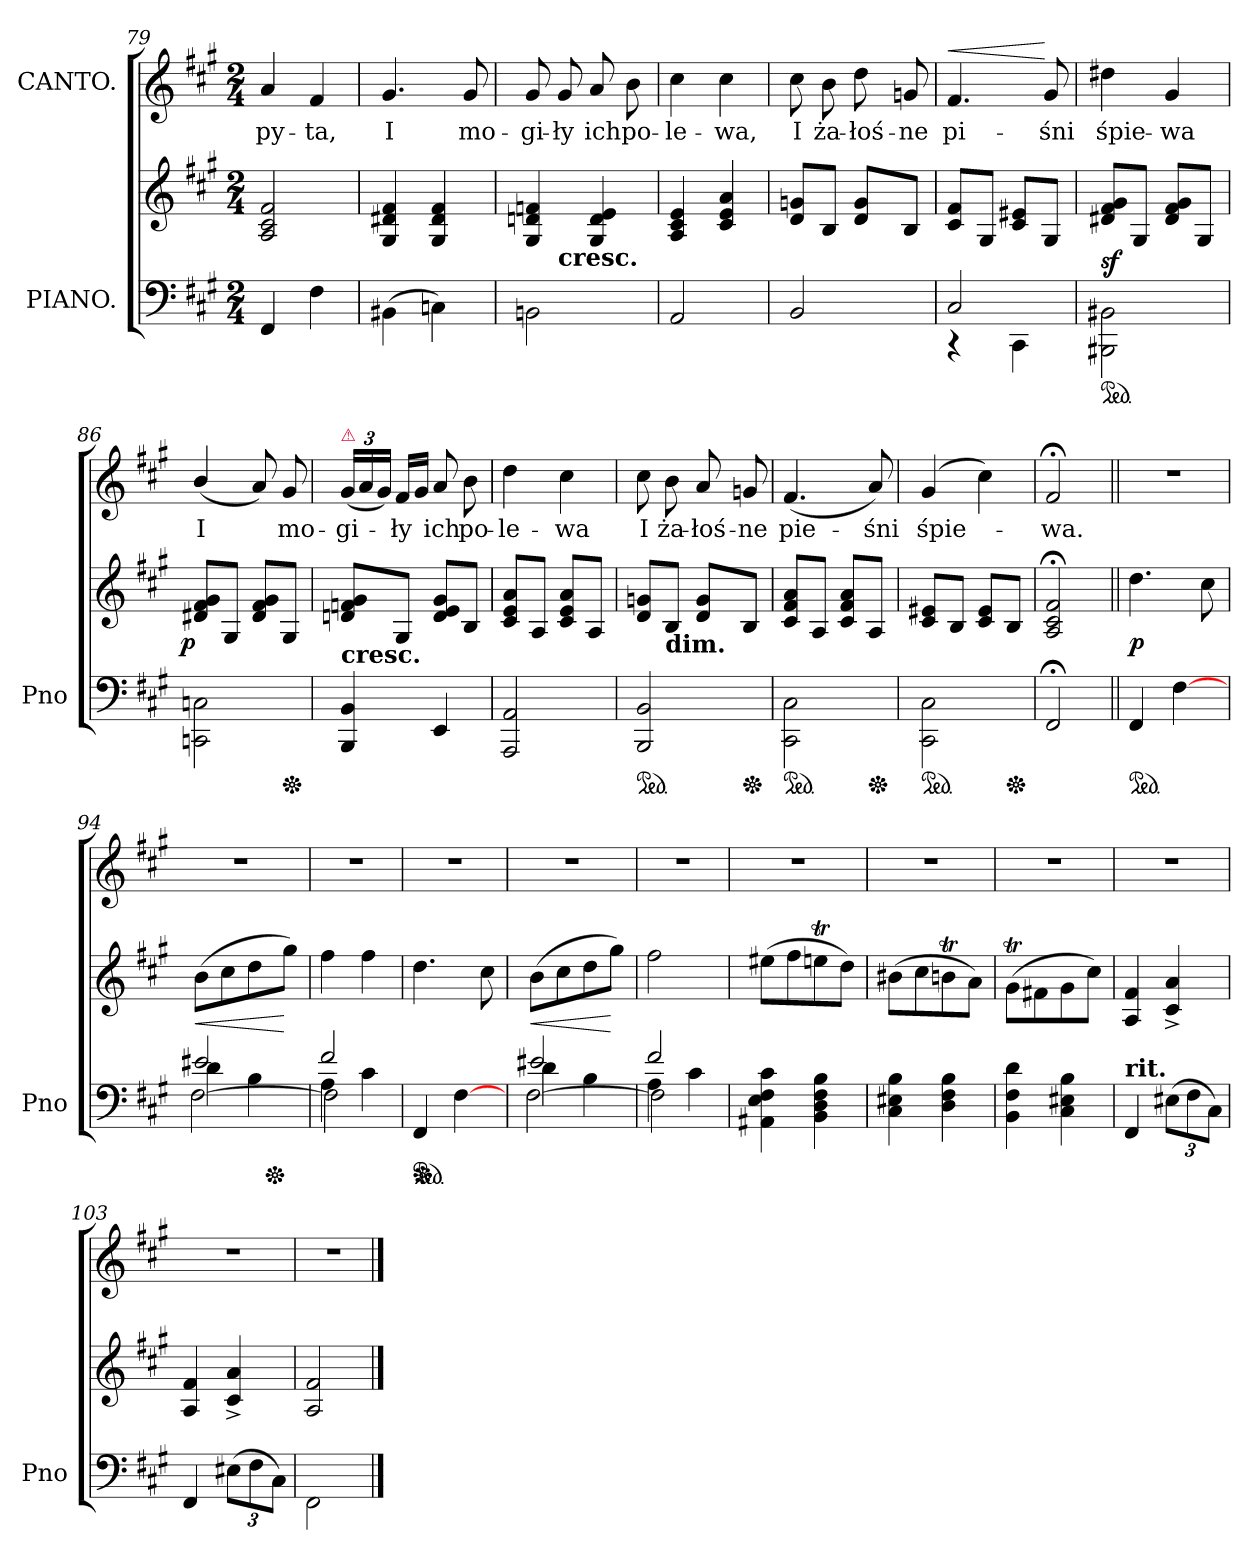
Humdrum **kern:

**kern	**kern	**dynam	**kern	**text	**dynam
*part2	*part2	*part2	*part1	*part1	*part1
*staff3	*staff2	*staff2/3	*staff1	*staff1	*staff1
*I"PIANO.	*	*	*I"CANTO.	*	*
*I'Pno	*	*	*	*	*
*clefF4	*clefG2	*	*clefG2	*	*
*k[f#c#g#]	*k[f#c#g#]	*	*k[f#c#g#]	*	*
*f#:	*f#:	*	*f#:	*	*
*M2/4	*M2/4	*	*M2/4	*	*
=79	=79	=79	=79	=79	=79
4FF#	2A 2c# 2f#	.	4a	py-	.
4F#	.	.	4f#	-ta,	.
=80	=80	=80	=80	=80	=80
(<4BB#X\	4G#/ 4d#X/ 4f#/	.	4.g#	I	.
4Cn\)	4G#/ 4d#/ 4f#/	.	.	.	.
.	.	.	8g#	mo-	.
=81	=81	=81	=81	=81	=81
*	*^	*	*	*	*
2BBn\	4G#/ 4dn/ 4fn/	8ryy	.	8g#	-gi-	.
!	!	!LO:TX:c:B:t=cresc.	!	!	!	!
.	.	4.ryy	.	8g#	-ły	.
.	4G#/ 4d/ 4e/	.	.	8a	ich	.
.	.	.	.	8b	po-	.
*	*v	*v	*	*	*	*
=82	=82	=82	=82	=82	=82
2AA	4A 4c# 4e	.	4cc#	-le-	.
.	4c# 4e 4a	.	4cc#	-wa,	.
=83	=83	=83	=83	=83	=83
2BB	8d 8gnL	.	8cc#	I	.
.	8BJ	.	8b	ża-	.
.	8d 8gL	.	8dd	-łoś-	.
.	8BJ	.	8gn	-ne	.
=84	=84	=84	=84	=84	=84
*^	*	*	*	*	*
!	!	!	!	!	!	!LO:HP:a
2C#	4rCC	8c# 8f#L	.	4.f#	pi-	<
.	.	8G#/J	.	.	.	.
.	4CC#	8c# 8e#XL	.	.	.	.
.	.	8G#/J	.	8g#	-śni	[
*v	*v	*	*	*	*	*
=85	=85	=85	=85	=85	=85
*ped	*	*	*	*	*
2BBB#X\ 2BB#X\	8d#X 8f# 8g#L	sf	4dd#X	śpie-	.
.	8G#/J	.	.	.	.
.	8d# 8f# 8g#L	.	4g#	-wa	.
.	8G#/J	.	.	.	.
=86	=86	=86	=86	=86	=86
!	!	!LO:DY:rj	!	!	!
2CCn\ 2Cn\	8d#X 8f# 8g#L	p	(<4b/	I	.
.	8G#/J	.	.	.	.
.	8d# 8f# 8g#L	.	8a)	.	.
*Xped	*	*	*	*	*
.	8G#/J	.	8g#	mo-	.
=87	=87	=87	=87	=87	=87
!	!	!	!LO:TX:a:color=crimson:t=⚠	!	!
!	!LO:TX:c:B:t=cresc.	!	!	!	!
4BBB/ 4BB/	8dn 8fn 8g#L	.	(<24g#/LL	-gi-	.
.	.	.	24a	.	.
.	.	.	24g#JJ)	.	.
.	8G#/J	.	16f#LL	-ły	.
.	.	.	16g#JJ	.	.
4EE/	8d 8e 8g#L	.	8a	ich	.
.	8B/J	.	8b	po-	.
=88	=88	=88	=88	=88	=88
2AAA 2AA	8c# 8e 8aL	.	4dd	-le-	.
.	8A/J	.	.	.	.
.	8c# 8e 8aL	.	4cc#	-wa	.
.	8A/J	.	.	.	.
=89	=89	=89	=89	=89	=89
*ped	*	*	*	*	*
2BBB/ 2BB/	8d 8gnL	.	8cc#	I	.
!	!LO:TX:c:B:t=dim.	!	!	!	!
.	8BJ	.	8b	ża-	.
.	8d 8gL	.	8a	-łoś-	.
*Xped	*	*	*	*	*
.	8BJ	.	8gn	-ne	.
=90	=90	=90	=90	=90	=90
*ped	*	*	*	*	*
2CC#\ 2C#\	8c# 8f# 8aL	.	(<4.f#/	pie-	.
.	8A/J	.	.	.	.
.	8c# 8f# 8aL	.	.	.	.
*Xped	*	*	*	*	*
.	8A/J	.	8a)	-śni	.
=91	=91	=91	=91	=91	=91
*ped	*	*	*	*	*
2CC#\ 2C#\	8c# 8e#XL	.	(>4g#	śpie-	.
.	8B/J	.	.	.	.
.	8c# 8e#L	.	4cc#)	.	.
*Xped	*	*	*	*	*
.	8B/J	.	.	.	.
=92	=92	=92	=92	=92	=92
2FF#;	2A;< 2c#;< 2f#;<	.	2f#;<	-wa.	.
=93||	=93||	=93||	=93||	=93||	=93||
*ped	*	*	*	*	*
4FF#	4.dd	p	2rdd	.	.
[4F#	.	.	.	.	.
.	8cc#	.	.	.	.
=94	=94	=94	=94	=94	=94
*^	*^	*	*	*	*
*	*^	*	*	*	*	*	*
2e#X	4d	[2F#\	(8bL	4ryy	<	2rdd	.	.
.	.	.	8cc#	.	.	.	.	.
.	4B	.	8dd	16ryy	.	.	.	.
*Xped	*	*	*	*	*	*	*	*
.	.	.	.	8.ryy	.	.	.	.
.	.	.	8gg#J)	.	[	.	.	.
*	*	*	*v	*v	*	*	*	*
=95	=95	=95	=95	=95	=95	=95	=95
2f#	4A	2F#\]	4ff#	.	2rdd	.	.
.	4c#	.	4ff#	.	.	.	.
*v	*v	*v	*	*	*	*	*
=96	=96	=96	=96	=96	=96
*ped	*	*	*	*	*
*Xped	*	*	*	*	*
4FF#	4.dd	.	2rdd	.	.
[<4F#	.	.	.	.	.
.	8cc#	.	.	.	.
=97	=97	=97	=97	=97	=97
*^	*	*	*	*	*
*	*^	*	*	*	*	*
2e#X	4d	[2F#\	(8bL	<	2rdd	.	.
.	.	.	8cc#	.	.	.	.
.	4B	.	8dd	.	.	.	.
.	.	.	8gg#J)	[	.	.	.
=98	=98	=98	=98	=98	=98	=98	=98
2f#	4A	2F#\]	2ff#	.	2rdd	.	.
.	4c#	.	.	.	.	.	.
*	*v	*v	*	*	*	*	*
=99	=99	=99	=99	=99	=99	=99
!LO:TX:a:B:t=rubato.	!	!	!	!	!	!
*v	*v	*	*	*	*	*
4AA#X 4E 4F# 4c#	(8ee#XL	.	2rdd	.	.
.	8ff#	.	.	.	.
4BB 4D 4F# 4B	8eenT	.	.	.	.
.	8ddJ)	.	.	.	.
=100	=100	=100	=100	=100	=100
4C# 4E#X 4B	(8b#XL	.	2rdd	.	.
.	8cc#	.	.	.	.
4D 4F# 4B	8bnT	.	.	.	.
.	8aJ)	.	.	.	.
=101	=101	=101	=101	=101	=101
4BB 4F# 4d	(8g#t\L	.	2rdd	.	.
.	8f#X\	.	.	.	.
4C# 4E#X 4B	8g#\	.	.	.	.
.	8cc#\J)	.	.	.	.
=102	=102	=102	=102	=102	=102
!LO:TX:a:B:t=rit.	!	!	!	!	!
4FF#	4A 4f#	.	2rdd	.	.
(>12E#XL	4c#^> 4a^>	.	.	.	.
12F#	.	.	.	.	.
12C#J)	.	.	.	.	.
=103	=103	=103	=103	=103	=103
4FF#	4A 4f#	.	2rdd	.	.
(>12E#XL	4c#^> 4a^>	.	.	.	.
12F#	.	.	.	.	.
12C#J)	.	.	.	.	.
=104	=104	=104	=104	=104	=104
2FF#\	2A/ 2f#/	.	2rdd	.	.
==	==	==	==	==	==
*-	*-	*-	*-	*-	*-
